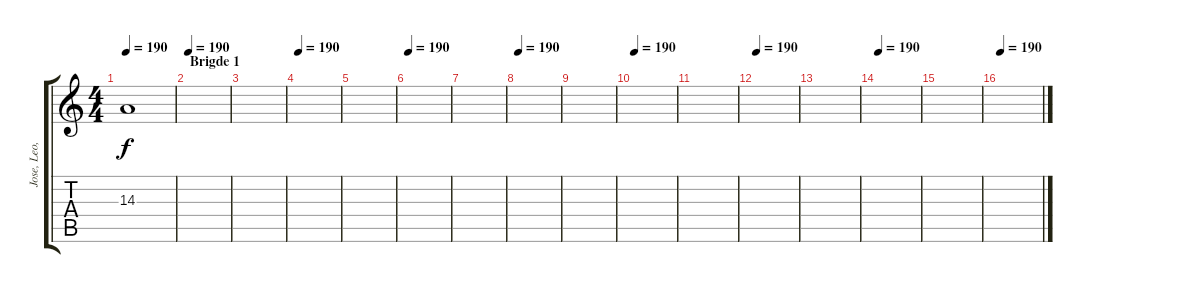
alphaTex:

\track ("Jose, Leo, Victor, Aurora" "Jose, Leo,") {instrument synthbrass1}
\staff {score tabs}
\tuning (E4 B3 G3 D3 A2 E2) {hide}
\ts (4 4)
\tempo 190
\clef g2
\ks c
14.3.1{dy f} |
\section ("" "Brigde 1")
\tempo 190
|
|
\tempo 190
|
|
\tempo 190
|
|
\tempo 190
|
|
\tempo 190
|
|
\tempo 190
|
|
\tempo 190
|
|
\tempo 190
